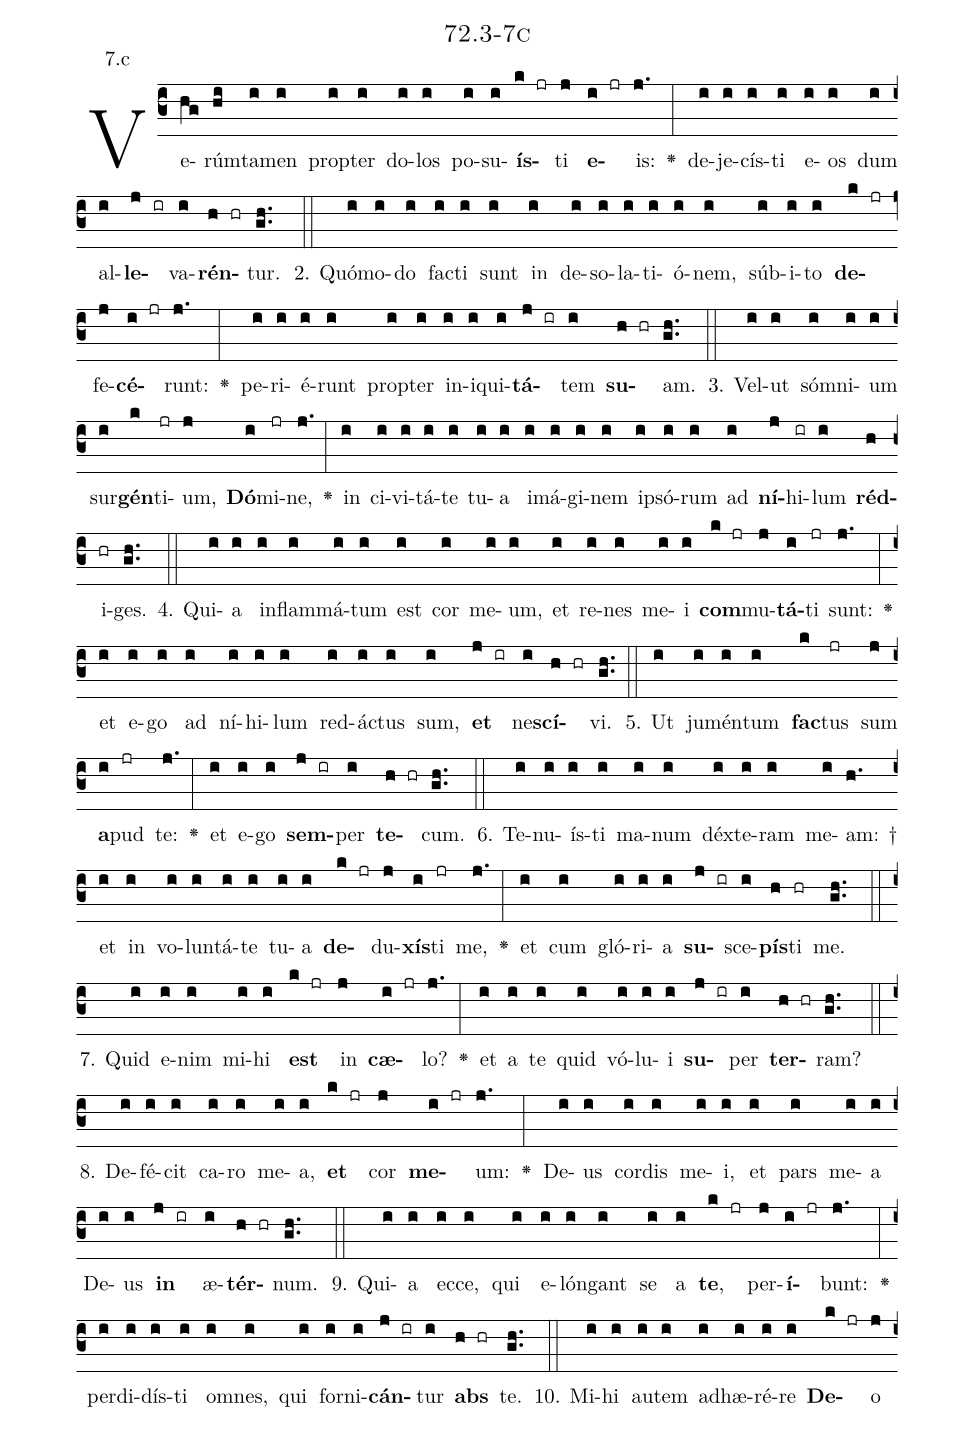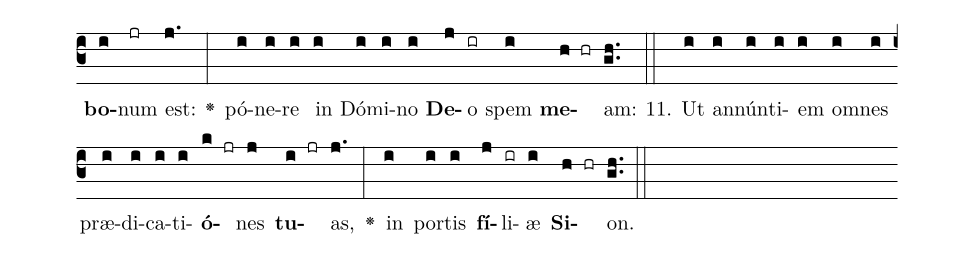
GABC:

name: 72.3-7c;
annotation: 7.c;
%%
(c3)Ve(hg)rúm(hi)ta(i)men(i) prop(i)ter(i) do(i)los(i) po(i)su(i)<b>ís</b>(k jr)ti(j) <b>e</b>(i jr)is:(j.) <v>\greheightstar</v>(:) de(i)je(i)cís(i)ti(i) e(i)os(i) dum(i) al(i)<b>le</b>(j ir)va(i)<b>rén</b>(h hr)tur.(gh..) (::)
2. Quó(i)mo(i)do(i) fac(i)ti(i) sunt(i) in(i) de(i)so(i)la(i)ti(i)ó(i)nem,(i) súb(i)i(i)to(i) <b>de</b>(k jr)fe(j)<b>cé</b>(i jr)runt:(j.) <v>\greheightstar</v>(:) pe(i)ri(i)é(i)runt(i) prop(i)ter(i) in(i)i(i)qui(i)<b>tá</b>(j ir)tem(i) <b>su</b>(h hr)am.(gh..) (::)
3. Vel(i)ut(i) sóm(i)ni(i)um(i) sur(i)<b>gén</b>(k)ti(jr)um,(j) <b>Dó</b>(i)mi(jr)ne,(j.) <v>\greheightstar</v>(:) in(i) ci(i)vi(i)tá(i)te(i) tu(i)a(i) i(i)má(i)gi(i)nem(i) ip(i)só(i)rum(i) ad(i) <b>ní</b>(j)hi(ir)lum(i) <b>réd</b>(h)i(hr)ges.(gh..) (::)
4. Qui(i)a(i) in(i)flam(i)má(i)tum(i) est(i) cor(i) me(i)um,(i) et(i) re(i)nes(i) me(i)i(i) <b>com</b>(k jr)mu(j)<b>tá</b>(i)ti(jr) sunt:(j.) <v>\greheightstar</v>(:) et(i) e(i)go(i) ad(i) ní(i)hi(i)lum(i) red(i)ác(i)tus(i) sum,(i) <b>et</b>(j ir) ne(i)<b>scí</b>(h hr)vi.(gh..) (::)
5. Ut(i) ju(i)mén(i)tum(i) <b>fac</b>(k)tus(jr) sum(j) <b>a</b>(i)pud(jr) te:(j.) <v>\greheightstar</v>(:) et(i) e(i)go(i) <b>sem</b>(j ir)per(i) <b>te</b>(h hr)cum.(gh..) (::)
6. Te(i)nu(i)ís(i)ti(i) ma(i)num(i) déx(i)te(i)ram(i) me(i)am: †(h.) et(i) in(i) vo(i)lun(i)tá(i)te(i) tu(i)a(i) <b>de</b>(k jr)du(j)<b>xís</b>(i)ti(jr) me,(j.) <v>\greheightstar</v>(:) et(i) cum(i) gló(i)ri(i)a(i) <b>su</b>(j ir)sce(i)<b>pís</b>(h)ti(hr) me.(gh..) (::)
7. Quid(i) e(i)nim(i) mi(i)hi(i) <b>est</b>(k jr) in(j) <b>cæ</b>(i jr)lo?(j.) <v>\greheightstar</v>(:) et(i) a(i) te(i) quid(i) vó(i)lu(i)i(i) <b>su</b>(j ir)per(i) <b>ter</b>(h hr)ram?(gh..) (::)
8. De(i)fé(i)cit(i) ca(i)ro(i) me(i)a,(i) <b>et</b>(k jr) cor(j) <b>me</b>(i jr)um:(j.) <v>\greheightstar</v>(:) De(i)us(i) cor(i)dis(i) me(i)i,(i) et(i) pars(i) me(i)a(i) De(i)us(i) <b>in</b>(j ir) æ(i)<b>tér</b>(h hr)num.(gh..) (::)
9. Qui(i)a(i) ec(i)ce,(i) qui(i) e(i)lón(i)gant(i) se(i) a(i) <b>te</b>,(k jr) per(j)<b>í</b>(i jr)bunt:(j.) <v>\greheightstar</v>(:) per(i)di(i)dís(i)ti(i) om(i)nes,(i) qui(i) for(i)ni(i)<b>cán</b>(j ir)tur(i) <b>abs</b>(h hr) te.(gh..) (::)
10. Mi(i)hi(i) au(i)tem(i) ad(i)hæ(i)ré(i)re(i) <b>De</b>(k jr)o(j) <b>bo</b>(i)num(jr) est:(j.) <v>\greheightstar</v>(:) pó(i)ne(i)re(i) in(i) Dó(i)mi(i)no(i) <b>De</b>(j)o(ir) spem(i) <b>me</b>(h hr)am:(gh..) (::)
11. Ut(i) an(i)nún(i)ti(i)em(i) om(i)nes(i) præ(i)di(i)ca(i)ti(i)<b>ó</b>(k jr)nes(j) <b>tu</b>(i jr)as,(j.) <v>\greheightstar</v>(:) in(i) por(i)tis(i) <b>fí</b>(j)li(ir)æ(i) <b>Si</b>(h hr)on.(gh..) (::)
